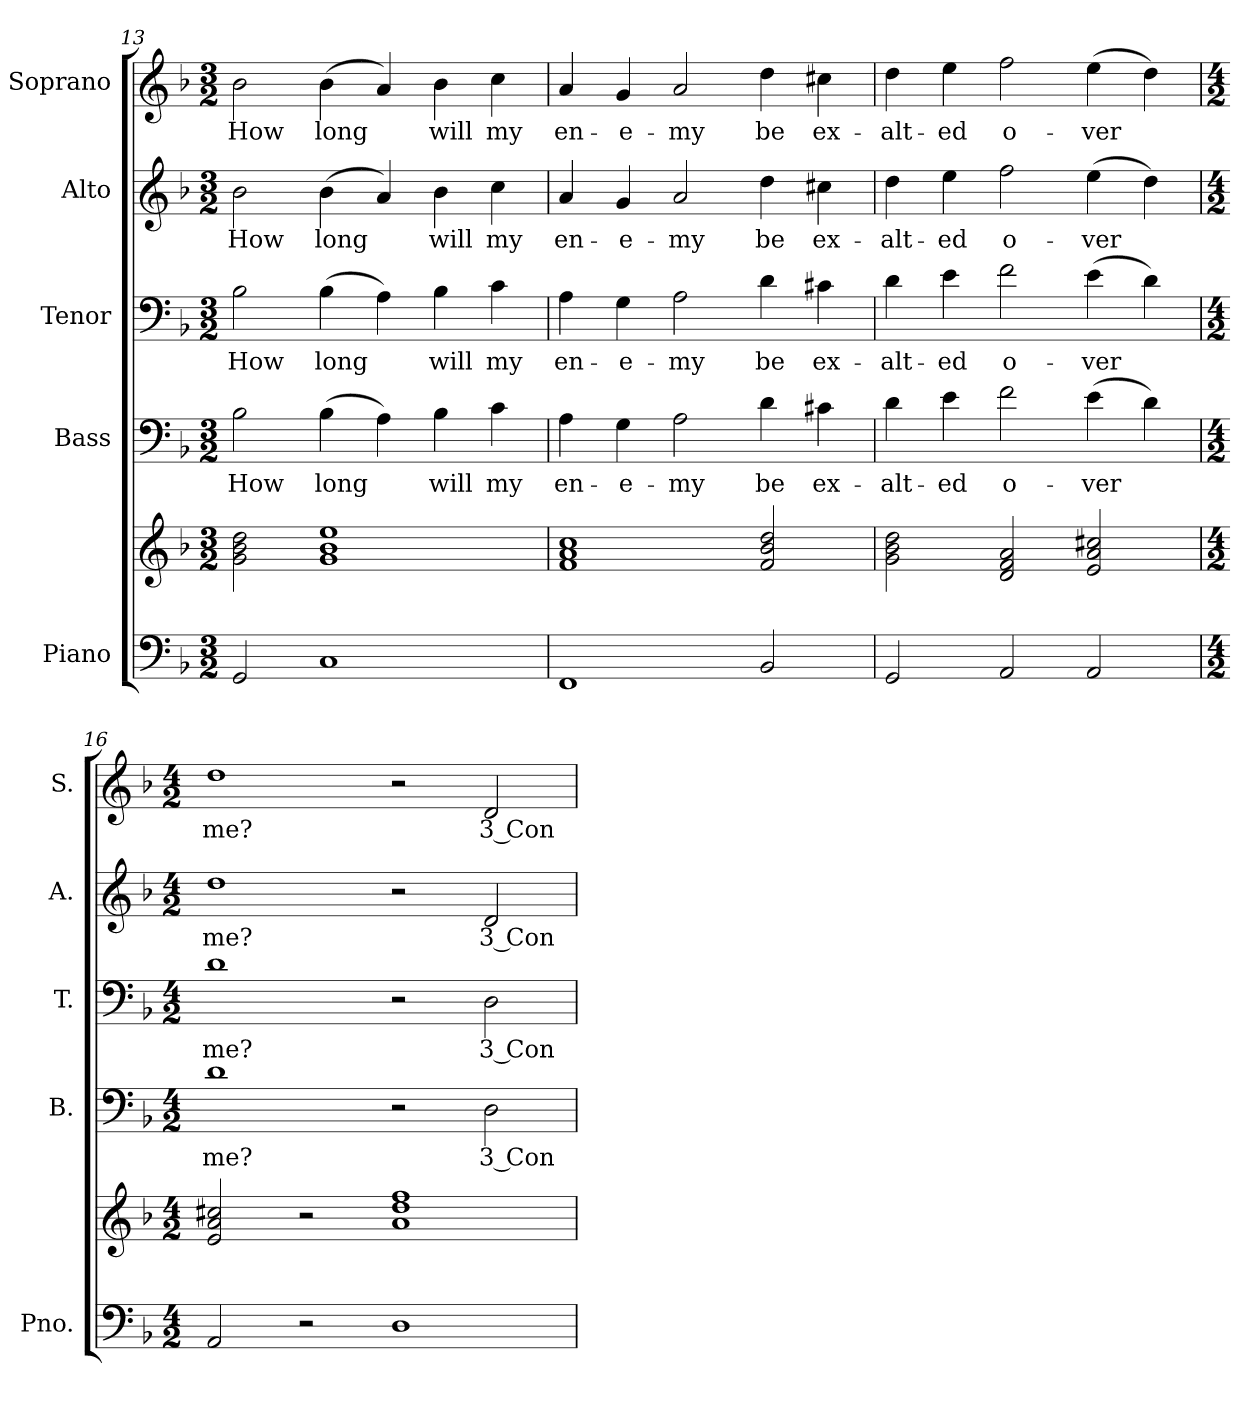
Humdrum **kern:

**kern	**kern	**kern	**text	**kern	**text	**kern	**text	**kern	**text
*part5	*part5	*part4	*part4	*part3	*part3	*part2	*part2	*part1	*part1
*staff6	*staff5	*staff4	*staff4	*staff3	*staff3	*staff2	*staff2	*staff1	*staff1
*I"Piano	*	*I"Bass	*	*I"Tenor	*	*I"Alto	*	*I"Soprano	*
*I'Pno.	*	*I'B.	*	*I'T.	*	*I'A.	*	*I'S.	*
!!LO:PB:g=z
*clefF4	*clefG2	*clefF4	*	*clefF4	*	*clefG2	*	*clefG2	*
*k[b-]	*k[b-]	*k[b-]	*	*k[b-]	*	*k[b-]	*	*k[b-]	*
*F:	*F:	*F:	*	*F:	*	*F:	*	*F:	*
*M3/2	*M3/2	*M3/2	*	*M3/2	*	*M3/2	*	*M3/2	*
=13	=13	=13	=13	=13	=13	=13	=13	=13	=13
!	!	!	!LO:LY:b:color=#000000	!	!	!	!	!	!
!	!	!	!	!	!LO:LY:b:color=#000000	!	!	!	!
!	!	!	!	!	!	!	!LO:LY:b:color=#000000	!	!
!	!	!	!	!	!	!	!	!	!LO:LY:b:color=#000000
2GGi/	2gi\ 2b-i 2ddi	2B-i\	How	2B-i\	How	2b-i\	How	2b-i\	How
!	!	!	!LO:LY:b:color=#000000	!	!	!	!	!	!
!	!	!	!	!	!LO:LY:b:color=#000000	!	!	!	!
!	!	!	!	!	!	!	!LO:LY:b:color=#000000	!	!
!	!	!	!	!	!	!	!	!	!LO:LY:b:color=#000000
1Ci	1gi 1b-i 1eei	(4B-i\	long	(4B-i\	long	(4b-i\	long	(4b-i\	long
.	.	4Ai\)	.	4Ai\)	.	4ai/)	.	4ai/)	.
!	!	!	!LO:LY:b:color=#000000	!	!	!	!	!	!
!	!	!	!	!	!LO:LY:b:color=#000000	!	!	!	!
!	!	!	!	!	!	!	!LO:LY:b:color=#000000	!	!
!	!	!	!	!	!	!	!	!	!LO:LY:b:color=#000000
.	.	4B-i\	will	4B-i\	will	4b-i\	will	4b-i\	will
!	!	!	!LO:LY:b:color=#000000	!	!	!	!	!	!
!	!	!	!	!	!LO:LY:b:color=#000000	!	!	!	!
!	!	!	!	!	!	!	!LO:LY:b:color=#000000	!	!
!	!	!	!	!	!	!	!	!	!LO:LY:b:color=#000000
.	.	4ci\	my	4ci\	my	4cci\	my	4cci\	my
=14	=14	=14	=14	=14	=14	=14	=14	=14	=14
!	!	!	!LO:LY:b:color=#000000	!	!	!	!	!	!
!	!	!	!	!	!LO:LY:b:color=#000000	!	!	!	!
!	!	!	!	!	!	!	!LO:LY:b:color=#000000	!	!
!	!	!	!	!	!	!	!	!	!LO:LY:b:color=#000000
1FFi	1fi 1ai 1cci	4Ai\	en-	4Ai\	en-	4ai/	en-	4ai/	en-
!	!	!	!LO:LY:b:color=#000000	!	!	!	!	!	!
!	!	!	!	!	!LO:LY:b:color=#000000	!	!	!	!
!	!	!	!	!	!	!	!LO:LY:b:color=#000000	!	!
!	!	!	!	!	!	!	!	!	!LO:LY:b:color=#000000
.	.	4Gi\	-e-	4Gi\	-e-	4gi/	-e-	4gi/	-e-
!	!	!	!LO:LY:b:color=#000000	!	!	!	!	!	!
!	!	!	!	!	!LO:LY:b:color=#000000	!	!	!	!
!	!	!	!	!	!	!	!LO:LY:b:color=#000000	!	!
!	!	!	!	!	!	!	!	!	!LO:LY:b:color=#000000
.	.	2Ai\	-my	2Ai\	-my	2ai/	-my	2ai/	-my
!	!	!	!LO:LY:b:color=#000000	!	!	!	!	!	!
!	!	!	!	!	!LO:LY:b:color=#000000	!	!	!	!
!	!	!	!	!	!	!	!LO:LY:b:color=#000000	!	!
!	!	!	!	!	!	!	!	!	!LO:LY:b:color=#000000
2BB-i/	2fi/ 2b-i 2ddi	4di\	be	4di\	be	4ddi\	be	4ddi\	be
!	!	!	!LO:LY:b:color=#000000	!	!	!	!	!	!
!	!	!	!	!	!LO:LY:b:color=#000000	!	!	!	!
!	!	!	!	!	!	!	!LO:LY:b:color=#000000	!	!
!	!	!	!	!	!	!	!	!	!LO:LY:b:color=#000000
.	.	4c#Xi\	ex-	4c#Xi\	ex-	4cc#Xi\	ex-	4cc#Xi\	ex-
=15	=15	=15	=15	=15	=15	=15	=15	=15	=15
!	!	!	!LO:LY:b:color=#000000	!	!	!	!	!	!
!	!	!	!	!	!LO:LY:b:color=#000000	!	!	!	!
!	!	!	!	!	!	!	!LO:LY:b:color=#000000	!	!
!	!	!	!	!	!	!	!	!	!LO:LY:b:color=#000000
2GGi/	2gi\ 2b-i 2ddi	4di\	-alt-	4di\	-alt-	4ddi\	-alt-	4ddi\	-alt-
!	!	!	!LO:LY:b:color=#000000	!	!	!	!	!	!
!	!	!	!	!	!LO:LY:b:color=#000000	!	!	!	!
!	!	!	!	!	!	!	!LO:LY:b:color=#000000	!	!
!	!	!	!	!	!	!	!	!	!LO:LY:b:color=#000000
.	.	4ei\	-ed	4ei\	-ed	4eei\	-ed	4eei\	-ed
!	!	!	!LO:LY:b:color=#000000	!	!	!	!	!	!
!	!	!	!	!	!LO:LY:b:color=#000000	!	!	!	!
!	!	!	!	!	!	!	!LO:LY:b:color=#000000	!	!
!	!	!	!	!	!	!	!	!	!LO:LY:b:color=#000000
2AAi/	2di/ 2fi 2ai	2fi\	o-	2fi\	o-	2ffi\	o-	2ffi\	o-
!	!	!	!LO:LY:b:color=#000000	!	!	!	!	!	!
!	!	!	!	!	!LO:LY:b:color=#000000	!	!	!	!
!	!	!	!	!	!	!	!LO:LY:b:color=#000000	!	!
!	!	!	!	!	!	!	!	!	!LO:LY:b:color=#000000
2AAi/	2ei/ 2ai 2cc#Xi	(4ei\	-ver	(4ei\	-ver	(4eei\	-ver	(4eei\	-ver
.	.	4di\)	.	4di\)	.	4ddi\)	.	4ddi\)	.
!!LO:PB:g=z
=16	=16	=16	=16	=16	=16	=16	=16	=16	=16
*M4/2	*M4/2	*M4/2	*	*M4/2	*	*M4/2	*	*M4/2	*
!	!	!	!LO:LY:b:color=#000000	!	!	!	!	!	!
!	!	!	!	!	!LO:LY:b:color=#000000	!	!	!	!
!	!	!	!	!	!	!	!LO:LY:b:color=#000000	!	!
!	!	!	!	!	!	!	!	!	!LO:LY:b:color=#000000
2AAi/	2ei/ 2ai 2cc#Xi	1di	me?	1di	me?	1ddi	me?	1ddi	me?
2r	2r	.	.	.	.	.	.	.	.
1Di	1ai 1ddi 1ffi	2r	.	2r	.	2r	.	2r	.
!	!	!	!LO:LY:b:color=#000000	!	!	!	!	!	!
!	!	!	!	!	!LO:LY:b:color=#000000	!	!	!	!
!	!	!	!	!	!	!	!LO:LY:b:color=#000000	!	!
!	!	!	!	!	!	!	!	!	!LO:LY:b:color=#000000
.	.	2Di\	3 Con-	2Di\	3 Con-	2di/	3 Con-	2di/	3 Con-
=	=	=	=	=	=	=	=	=	=
*-	*-	*-	*-	*-	*-	*-	*-	*-	*-
